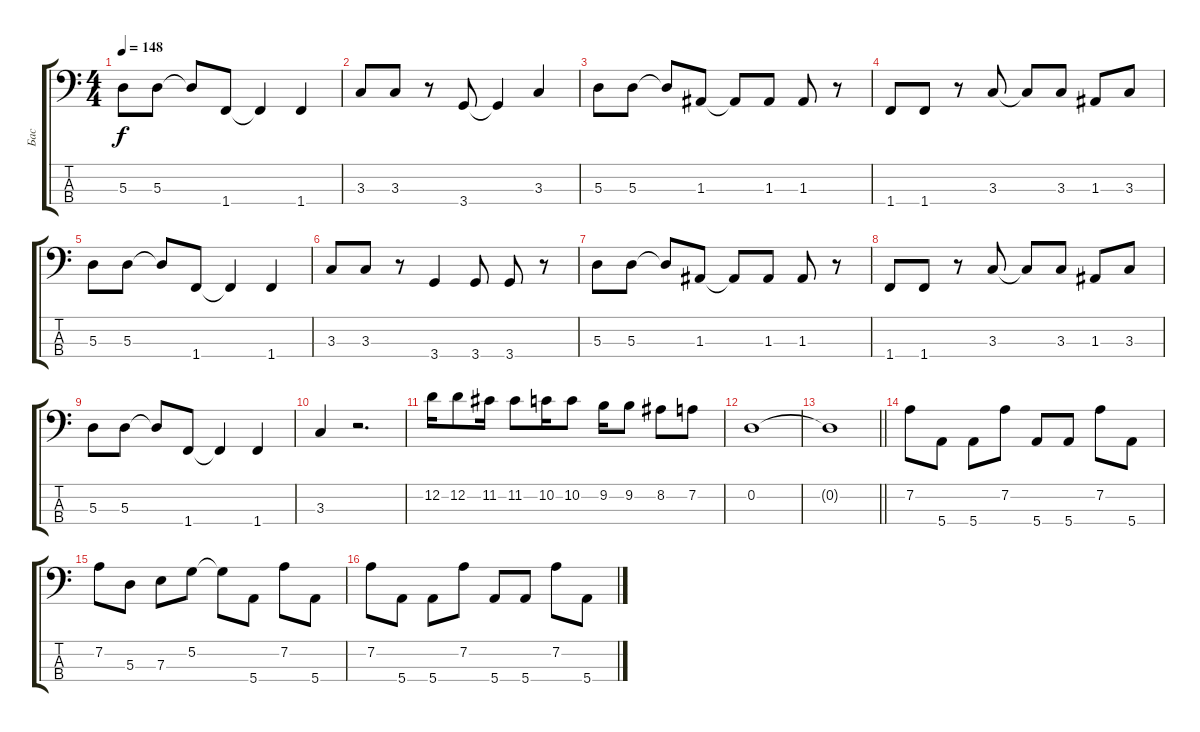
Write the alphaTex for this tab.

\track ("Бас" "Бас") {instrument electricbassfinger}
\staff {score tabs}
\tuning (G2 D2 A1 E1) {hide}
\ts (4 4)
\tempo 148
\clef f4
\ks c
5.3.8{dy f} 5.3.8 5.3{t}.8 1.4.8 1.4{t}.4 1.4.4 |
3.3.8 3.3.8 r.8 3.4.8 3.4{t}.4 3.3.4 |
5.3.8 5.3.8 5.3{t}.8 1.3.8 1.3{t}.8 1.3.8 1.3.8 r.8 |
1.4.8 1.4.8 r.8 3.3.8 3.3{t}.8 3.3.8 1.3.8 3.3.8 |
5.3.8 5.3.8 5.3{t}.8 1.4.8 1.4{t}.4 1.4.4 |
3.3.8 3.3.8 r.8 3.4.4 3.4.8 3.4.8 r.8 |
5.3.8 5.3.8 5.3{t}.8 1.3.8 1.3{t}.8 1.3.8 1.3.8 r.8 |
1.4.8 1.4.8 r.8 3.3.8 3.3{t}.8 3.3.8 1.3.8 3.3.8 |
5.3.8 5.3.8 5.3{t}.8 1.4.8 1.4{t}.4 1.4.4 |
3.3.4 r.2{d} |
12.2.16 12.2.8 11.2.16 11.2.8 10.2.16 10.2.8 9.2.16 9.2.8 8.2.8 7.2.8 |
0.2.1 |
\barLineRight lightlight
0.2{t}.1 |
7.2.8 5.4.8 5.4.8 7.2.8 5.4.8 5.4.8 7.2.8 5.4.8 |
7.2.8 5.3.8 7.3.8 5.2.8 5.2{t}.8 5.4.8 7.2.8 5.4.8 |
7.2.8 5.4.8 5.4.8 7.2.8 5.4.8 5.4.8 7.2.8 5.4.8
